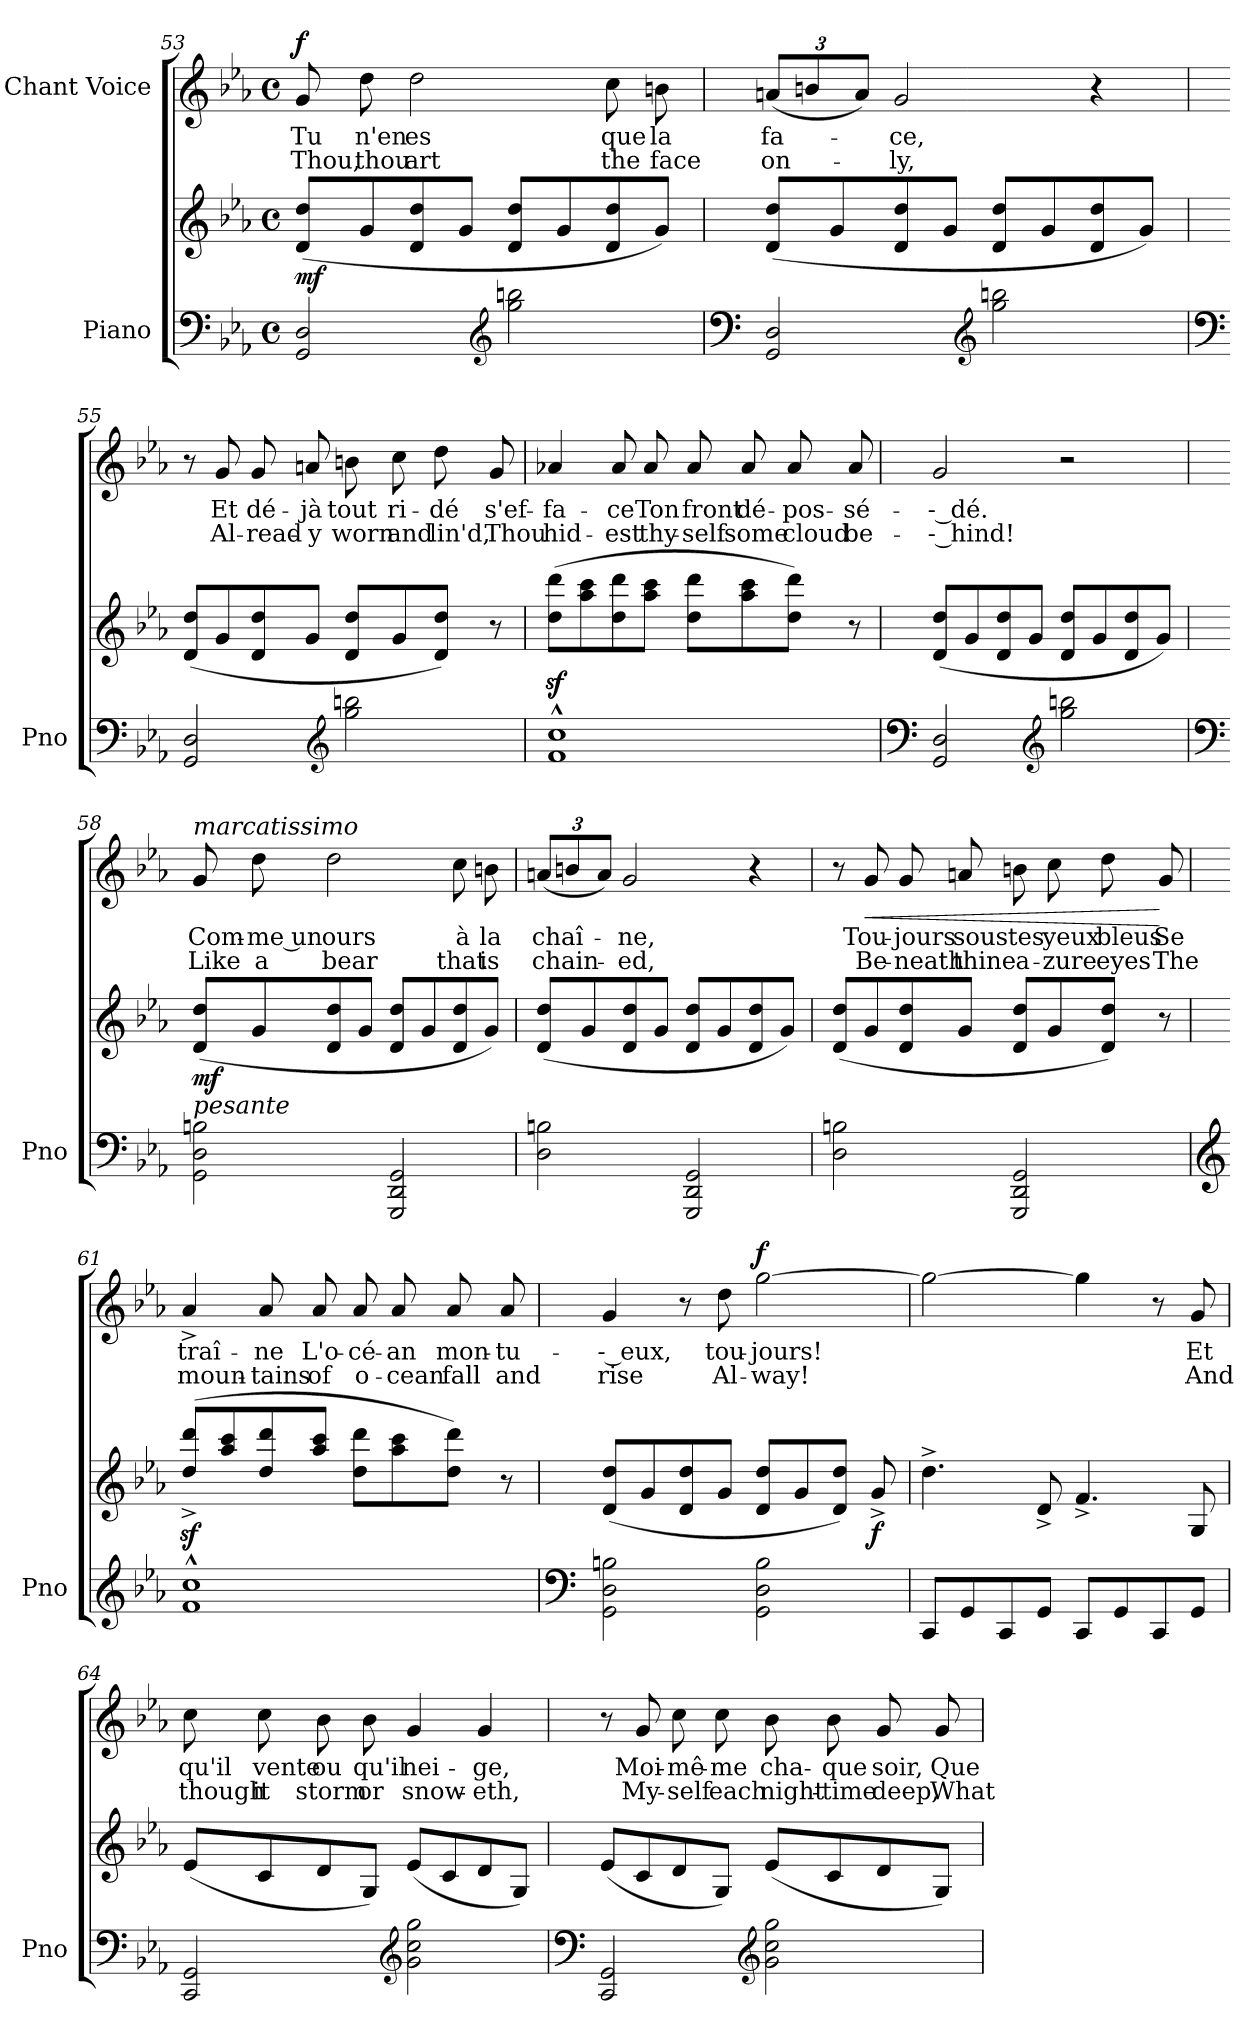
**kern	**kern	**dynam	**kern	**text	**text	**dynam
*part2	*part2	*part2	*part1	*part1	*part1	*part1
*staff3	*staff2	*staff2/3	*staff1	*staff1	*staff1	*staff1
*I"Piano	*	*	*I"Chant Voice	*	*	*
*I'Pno	*	*	*	*	*	*
*clefF4	*clefG2	*	*clefG2	*	*	*
*k[b-e-a-]	*k[b-e-a-]	*	*k[b-e-a-]	*	*	*
*M4/4	*M4/4	*	*M4/4	*	*	*
*met(c)	*met(c)	*	*met(c)	*	*	*
=53	=53	=53	=53	=53	=53	=53
!	!	!LO:DY:b	!	!	!	!LO:DY:a
2GG/ 2D/	(8d/ 8dd/L	mf	8g/	Tu	Thou,	f
.	8g/	.	8dd\	n'en	thou	.
.	8d/ 8dd/	.	2dd\	es	art	.
.	8g/J	.	.	.	.	.
*clefG2	*	*	*	*	*	*
2gg\ 2bbn\	8d/ 8dd/L	.	.	.	.	.
.	8g/	.	.	.	.	.
.	8d/ 8dd/	.	8cc\	que	the	.
.	8g/J)	.	8bn\	la	face	.
=54	=54	=54	=54	=54	=54	=54
*clefF4	*	*	*	*	*	*
*	*	*	*Xbrackettup	*	*	*
2GG/ 2D/	(8d/ 8dd/L	.	(12an/L	fa-	on-	.
.	.	.	12bn/	.	.	.
.	8g/	.	.	.	.	.
.	.	.	12a/J)	.	.	.
.	8d/ 8dd/	.	2g/	-ce,	-ly,	.
.	8g/J	.	.	.	.	.
*clefG2	*	*	*	*	*	*
2gg\ 2bbn\	8d/ 8dd/L	.	.	.	.	.
.	8g/	.	.	.	.	.
.	8d/ 8dd/	.	4r	.	.	.
.	8g/J)	.	.	.	.	.
=55	=55	=55	=55	=55	=55	=55
*clefF4	*	*	*	*	*	*
2GG/ 2D/	(8d/ 8dd/L	.	8r	.	.	.
.	8g/	.	8g/	Et	Al-	.
.	8d/ 8dd/	.	8g/	dé-	-read-	.
.	8g/J	.	8an/	-jà	-y	.
*clefG2	*	*	*	*	*	*
2gg\ 2bbn\	8d/ 8dd/L	.	8bn\	tout	worn	.
.	8g/	.	8cc\	ri-	and	.
.	8d/ 8dd/J)	.	8dd\	-dé	lin'd,	.
.	8r	.	8g/	s'ef-	Thou	.
=56	=56	=56	=56	=56	=56	=56
1f^^ 1cc^^	(8dd\z< 8ddd\z<L	.	4a-X/	-fa-	hid-	.
.	8aa-\ 8ccc\	.	.	.	.	.
.	8dd\ 8ddd\	.	8a-/	-ce	-est	.
.	8aa-\ 8ccc\J	.	8a-/	Ton	thy-	.
.	8dd\ 8ddd\L	.	8a-/	front	-self	.
.	8aa-\ 8ccc\	.	8a-/	dé-	some	.
.	8dd\ 8ddd\J)	.	8a-/	-pos-	cloud	.
.	8r	.	8a-/	-sé-	be-	.
=57	=57	=57	=57	=57	=57	=57
*clefF4	*	*	*	*	*	*
2GG/ 2D/	(8d/ 8dd/L	.	2g/	-- dé.	-- hind!	.
.	8g/	.	.	.	.	.
.	8d/ 8dd/	.	.	.	.	.
.	8g/J	.	.	.	.	.
*clefG2	*	*	*	*	*	*
2gg\ 2bbn\	8d/ 8dd/L	.	2r	.	.	.
.	8g/	.	.	.	.	.
.	8d/ 8dd/	.	.	.	.	.
.	8g/J)	.	.	.	.	.
=58	=58	=58	=58	=58	=58	=58
*clefF4	*	*	*	*	*	*
!	!	!	!LO:TX:i:t=marcatissimo	!	!	!
!LO:TX:i:t=pesante	!	!	!	!	!	!
!	!	!LO:DY:b	!	!	!	!
2GG\ 2D\ 2Bn\	(8d/ 8dd/L	mf	8g/	Com-	Like	.
.	8g/	.	8dd\	me un	a	.
.	8d/ 8dd/	.	2dd\	ours	bear	.
.	8g/J	.	.	.	.	.
2GGG/ 2DD/ 2GG/	8d/ 8dd/L	.	.	.	.	.
.	8g/	.	.	.	.	.
.	8d/ 8dd/	.	8cc\	à	that	.
.	8g/J)	.	8bn\	la	is	.
=59	=59	=59	=59	=59	=59	=59
2D\ 2Bn\	(8d/ 8dd/L	.	(12an/L	chaî-	chain-	.
.	.	.	12bn/	.	.	.
.	8g/	.	.	.	.	.
.	.	.	12a/J)	.	.	.
.	8d/ 8dd/	.	2g/	-ne,	-ed,	.
.	8g/J	.	.	.	.	.
2GGG/ 2DD/ 2GG/	8d/ 8dd/L	.	.	.	.	.
.	8g/	.	.	.	.	.
.	8d/ 8dd/	.	4r	.	.	.
.	8g/J)	.	.	.	.	.
=60	=60	=60	=60	=60	=60	=60
2D\ 2Bn\	(8d/ 8dd/L	.	8r	.	.	.
!	!	!	!	!	!	!LO:HP:b
.	8g/	.	8g/	Tou-	Be-	<
.	8d/ 8dd/	.	8g/	-jours	-neath	.
.	8g/J	.	8an/	sous	thine	.
2GGG/ 2DD/ 2GG/	8d/ 8dd/L	.	8bn\	tes	a-	.
.	8g/	.	8cc\	yeux	-zure	.
.	8d/ 8dd/J)	.	8dd\	bleus	eyes	.
.	8r	.	8g/	Se	The	[
=61	=61	=61	=61	=61	=61	=61
*clefG2	*	*	*	*	*	*
1f^^ 1cc^^	(8dd/z<^ 8ddd/z<^L	.	4a-^>/	traî-	moun-	.
.	8aa-/ 8ccc/	.	.	.	.	.
.	8dd/ 8ddd/	.	8a-/	-ne	-tains	.
.	8aa-/ 8ccc/J	.	8a-/	L'o-	of	.
.	8dd\ 8ddd\L	.	8a-/	-cé-	o-	.
.	8aa-\ 8ccc\	.	8a-/	-an	-cean	.
.	8dd\ 8ddd\J)	.	8a-/	mon-	fall	.
.	8r	.	8a-/	-tu-	and	.
=62	=62	=62	=62	=62	=62	=62
*clefF4	*	*	*	*	*	*
2GG\ 2D\ 2Bn\	(8d/ 8dd/L	.	4g/	-- eux,	rise	.
.	8g/	.	.	.	.	.
.	8d/ 8dd/	.	8r	.	.	.
.	8g/J	.	8dd\	tou-	Al-	.
!	!	!	!	!	!	!LO:DY:a
2GG\ 2D\ 2B\	8d/ 8dd/L	.	[2gg\	-jours!	-way!	f
.	8g/	.	.	.	.	.
.	8d/ 8dd/J)	.	.	.	.	.
!	!	!LO:DY:b	!	!	!	!
.	8g^>/	f	.	.	.	.
=63	=63	=63	=63	=63	=63	=63
8CC/L	4.dd^\	.	2gg\_	.	.	.
8GG/	.	.	.	.	.	.
8CC/	.	.	.	.	.	.
8GG/J	8d^>/	.	.	.	.	.
8CC/L	4.f^>/	.	4gg\]	.	.	.
8GG/	.	.	.	.	.	.
8CC/	.	.	8r	.	.	.
8GG/J	8G/	.	8g/	Et	And	.
=64	=64	=64	=64	=64	=64	=64
2CC/ 2GG/	(8e-/L	.	8cc\	qu'il	though	.
.	8c/	.	8cc\	vente	it	.
.	8d/	.	8b-\	ou	storm	.
.	8G/J)	.	8b-\	qu'il	or	.
*clefG2	*	*	*	*	*	*
2g\ 2cc\ 2gg\	(8e-/L	.	4g/	nei-	snow-	.
.	8c/	.	.	.	.	.
.	8d/	.	4g/	-ge,	-eth,	.
.	8G/J)	.	.	.	.	.
=65	=65	=65	=65	=65	=65	=65
*clefF4	*	*	*	*	*	*
2CC/ 2GG/	(8e-/L	.	8r	.	.	.
.	8c/	.	8g/	Moi-	My-	.
.	8d/	.	8cc\	-mê-	-self	.
.	8G/J)	.	8cc\	-me	each	.
*clefG2	*	*	*	*	*	*
2g\ 2cc\ 2gg\	(8e-/L	.	8b-\	cha-	night-	.
.	8c/	.	8b-\	-que	-time	.
.	8d/	.	8g/	soir,	deep,	.
.	8G/J)	.	8g/	Que	What	.
=	=	=	=	=	=	=
*-	*-	*-	*-	*-	*-	*-
